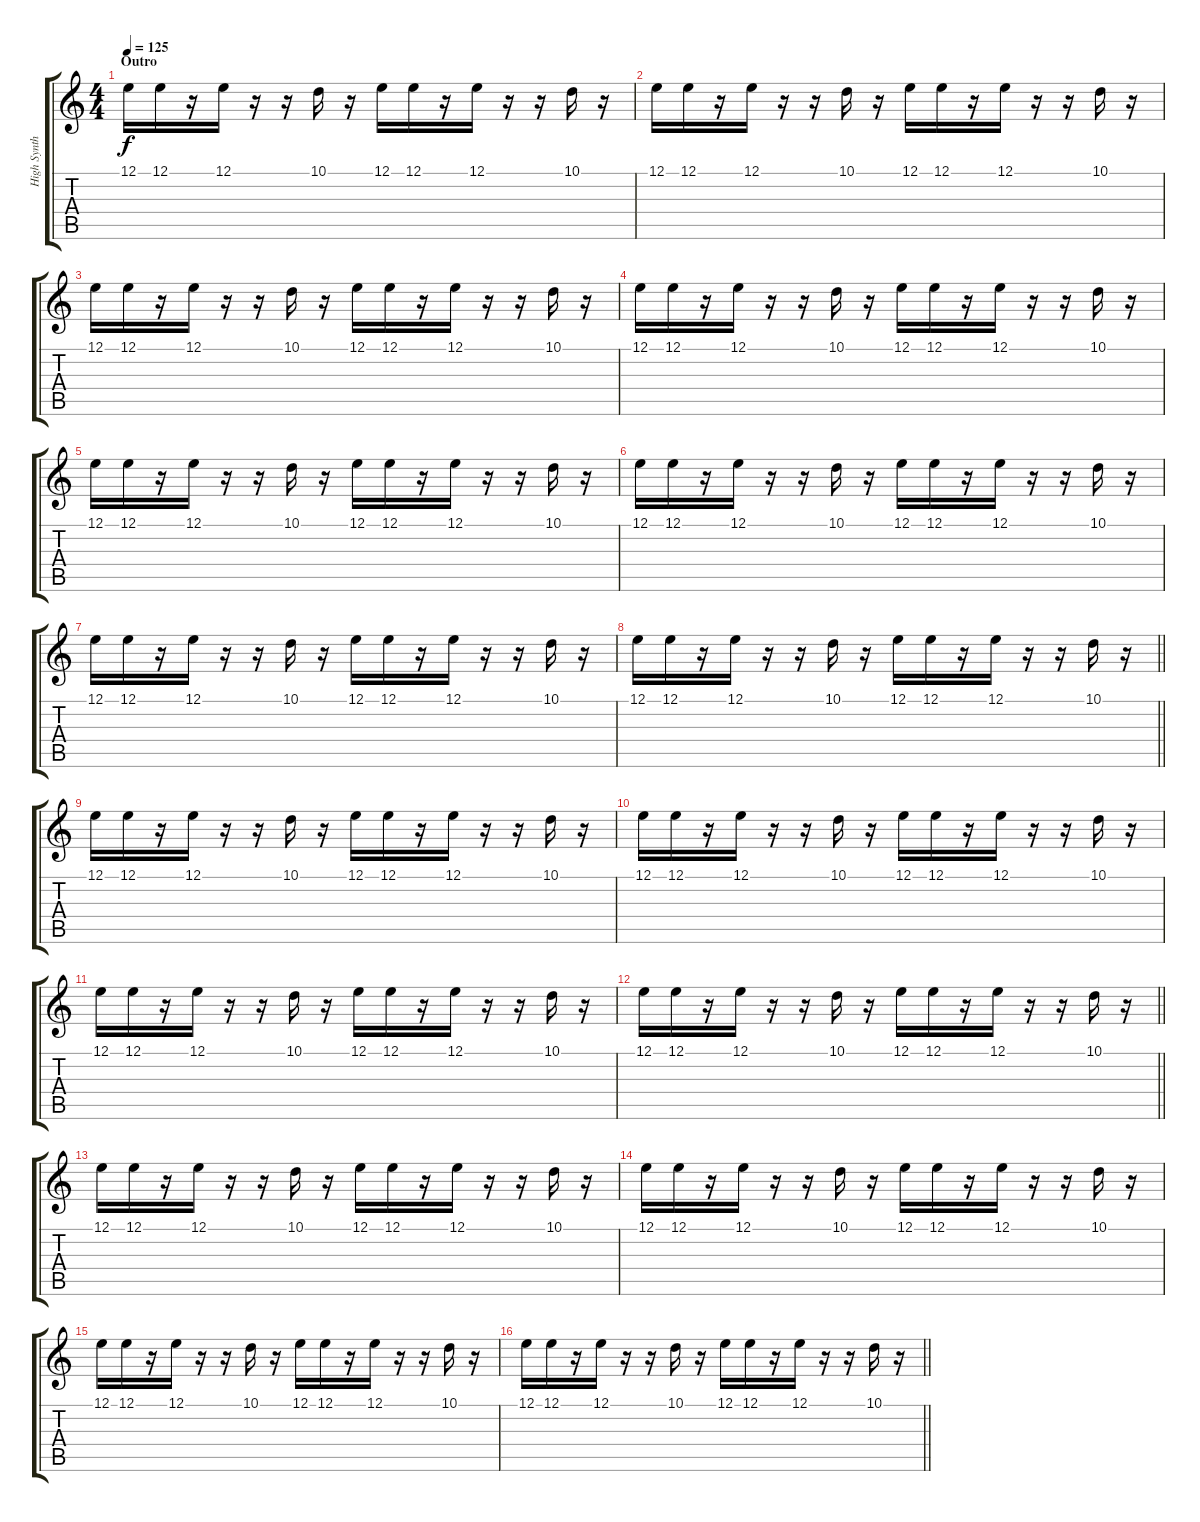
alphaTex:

\track ("High Synth (Gillian Gilbert)" "High Synth") {instrument lead8bassandlead}
\staff {score tabs}
\tuning (E4 B3 G3 D3 A2 E2) {hide}
\ts (4 4)
\section ("" "Outro")
\tempo 125
\clef g2
\ks c
12.1.16{dy f} 12.1.16 r.16 12.1.16 r.16 r.16 10.1.16 r.16 12.1.16 12.1.16 r.16 12.1.16 r.16 r.16 10.1.16 r.16 |
12.1.16 12.1.16 r.16 12.1.16 r.16 r.16 10.1.16 r.16 12.1.16 12.1.16 r.16 12.1.16 r.16 r.16 10.1.16 r.16 |
12.1.16 12.1.16 r.16 12.1.16 r.16 r.16 10.1.16 r.16 12.1.16 12.1.16 r.16 12.1.16 r.16 r.16 10.1.16 r.16 |
12.1.16 12.1.16 r.16 12.1.16 r.16 r.16 10.1.16 r.16 12.1.16 12.1.16 r.16 12.1.16 r.16 r.16 10.1.16 r.16 |
12.1.16 12.1.16 r.16 12.1.16 r.16 r.16 10.1.16 r.16 12.1.16 12.1.16 r.16 12.1.16 r.16 r.16 10.1.16 r.16 |
12.1.16 12.1.16 r.16 12.1.16 r.16 r.16 10.1.16 r.16 12.1.16 12.1.16 r.16 12.1.16 r.16 r.16 10.1.16 r.16 |
12.1.16 12.1.16 r.16 12.1.16 r.16 r.16 10.1.16 r.16 12.1.16 12.1.16 r.16 12.1.16 r.16 r.16 10.1.16 r.16 |
\barLineRight lightlight
12.1.16 12.1.16 r.16 12.1.16 r.16 r.16 10.1.16 r.16 12.1.16 12.1.16 r.16 12.1.16 r.16 r.16 10.1.16 r.16 |
12.1.16 12.1.16 r.16 12.1.16 r.16 r.16 10.1.16 r.16 12.1.16 12.1.16 r.16 12.1.16 r.16 r.16 10.1.16 r.16 |
12.1.16 12.1.16 r.16 12.1.16 r.16 r.16 10.1.16 r.16 12.1.16 12.1.16 r.16 12.1.16 r.16 r.16 10.1.16 r.16 |
12.1.16 12.1.16 r.16 12.1.16 r.16 r.16 10.1.16 r.16 12.1.16 12.1.16 r.16 12.1.16 r.16 r.16 10.1.16 r.16 |
\barLineRight lightlight
12.1.16 12.1.16 r.16 12.1.16 r.16 r.16 10.1.16 r.16 12.1.16 12.1.16 r.16 12.1.16 r.16 r.16 10.1.16 r.16 |
12.1.16 12.1.16 r.16 12.1.16 r.16 r.16 10.1.16 r.16 12.1.16 12.1.16 r.16 12.1.16 r.16 r.16 10.1.16 r.16 |
12.1.16 12.1.16 r.16 12.1.16 r.16 r.16 10.1.16 r.16 12.1.16 12.1.16 r.16 12.1.16 r.16 r.16 10.1.16 r.16 |
12.1.16 12.1.16 r.16 12.1.16 r.16 r.16 10.1.16 r.16 12.1.16 12.1.16 r.16 12.1.16 r.16 r.16 10.1.16 r.16 |
\barLineRight lightlight
12.1.16 12.1.16 r.16 12.1.16 r.16 r.16 10.1.16 r.16 12.1.16 12.1.16 r.16 12.1.16 r.16 r.16 10.1.16 r.16
